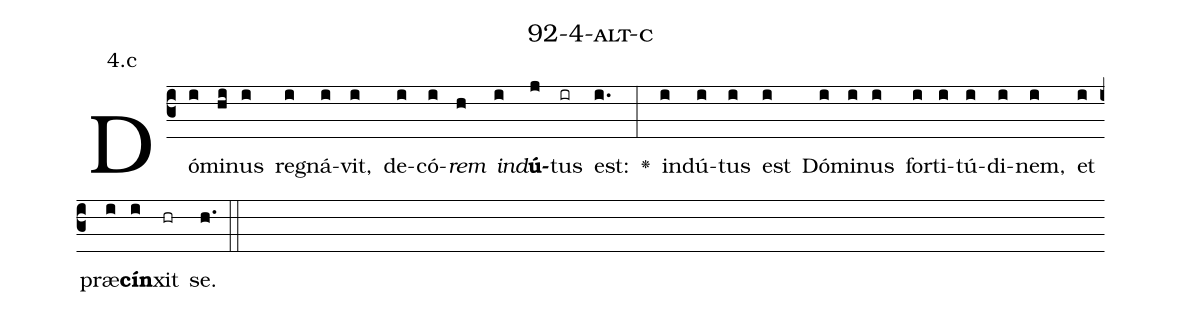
name: 92-4-alt-c;
annotation: 4.c;
%%
(c3)Dó(i)mi(hi)nus(i) re(i)gná(i)vit,(i) de(i)có(i)<i>rem</i>(h) <i>ind</i>(i)<b>ú</b>(j)tus(ir) est:(i.) <v>\greheightstar</v>(:) ind(i)ú(i)tus(i) est(i) Dó(i)mi(i)nus(i) for(i)ti(i)tú(i)di(i)nem,(i) et(i) præ(i)<b>cín</b>(i)xit(hr) se.(h.) (::)


%E(i) u(i) o(i) u(i) a(i) e.(h.) (::)
